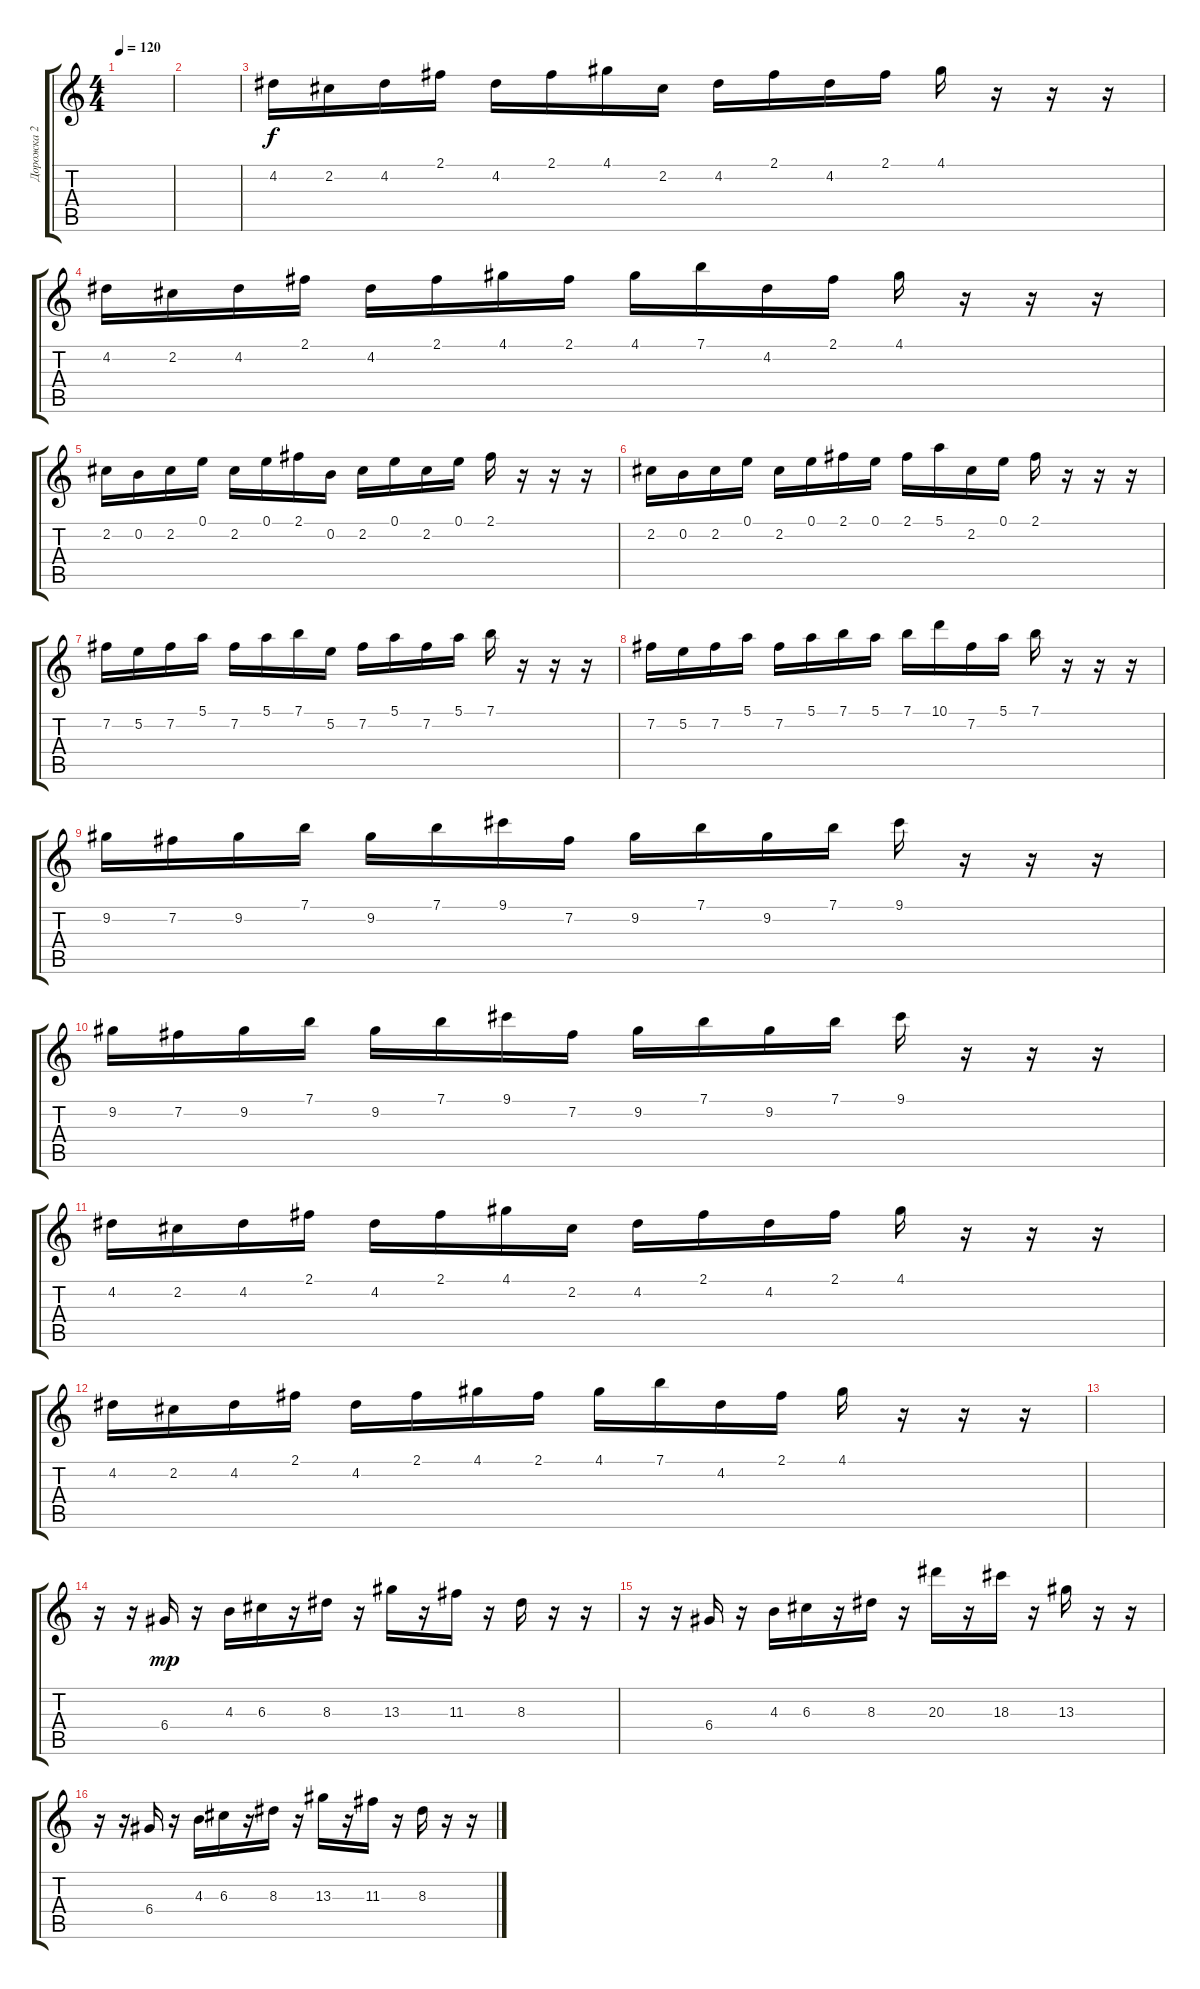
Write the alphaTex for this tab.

\track ("Дорожка 2" "Дорожка 2") {instrument synthbass1}
\staff {score tabs}
\tuning (E4 B3 G3 D3 A2 E2) {hide}
\ts (4 4)
\tempo 120
\clef g2
\ks c
|
|
4.2.16 2.2.16 4.2.16 2.1.16 4.2.16 2.1.16 4.1.16 2.2.16 4.2.16 2.1.16 4.2.16 2.1.16 4.1.16 r.16 r.16 r.16 |
4.2.16 2.2.16 4.2.16 2.1.16 4.2.16 2.1.16 4.1.16 2.1.16 4.1.16 7.1.16 4.2.16 2.1.16 4.1.16 r.16 r.16 r.16 |
2.2.16 0.2.16 2.2.16 0.1.16 2.2.16 0.1.16 2.1.16 0.2.16 2.2.16 0.1.16 2.2.16 0.1.16 2.1.16 r.16 r.16 r.16 |
2.2.16 0.2.16 2.2.16 0.1.16 2.2.16 0.1.16 2.1.16 0.1.16 2.1.16 5.1.16 2.2.16 0.1.16 2.1.16 r.16 r.16 r.16 |
7.2.16 5.2.16 7.2.16 5.1.16 7.2.16 5.1.16 7.1.16 5.2.16 7.2.16 5.1.16 7.2.16 5.1.16 7.1.16 r.16 r.16 r.16 |
7.2.16 5.2.16 7.2.16 5.1.16 7.2.16 5.1.16 7.1.16 5.1.16 7.1.16 10.1.16 7.2.16 5.1.16 7.1.16 r.16 r.16 r.16 |
9.2.16 7.2.16 9.2.16 7.1.16 9.2.16 7.1.16 9.1.16 7.2.16 9.2.16 7.1.16 9.2.16 7.1.16 9.1.16 r.16 r.16 r.16 |
9.2.16 7.2.16 9.2.16 7.1.16 9.2.16 7.1.16 9.1.16 7.2.16 9.2.16 7.1.16 9.2.16 7.1.16 9.1.16 r.16 r.16 r.16 |
4.2.16 2.2.16 4.2.16 2.1.16 4.2.16 2.1.16 4.1.16 2.2.16 4.2.16 2.1.16 4.2.16 2.1.16 4.1.16 r.16 r.16 r.16 |
4.2.16 2.2.16 4.2.16 2.1.16 4.2.16 2.1.16 4.1.16 2.1.16 4.1.16 7.1.16 4.2.16 2.1.16 4.1.16 r.16 r.16 r.16 |
|
r.16 r.16 6.4.16{dy mp} r.16 4.3.16 6.3.16 r.16 8.3.16 r.16 13.3.16 r.16 11.3.16 r.16 8.3.16 r.16 r.16 |
r.16 r.16 6.4.16 r.16 4.3.16 6.3.16 r.16 8.3.16 r.16 20.3.16 r.16 18.3.16 r.16 13.3.16 r.16 r.16 |
r.16 r.16 6.4.16 r.16 4.3.16 6.3.16 r.16 8.3.16 r.16 13.3.16 r.16 11.3.16 r.16 8.3.16 r.16 r.16
